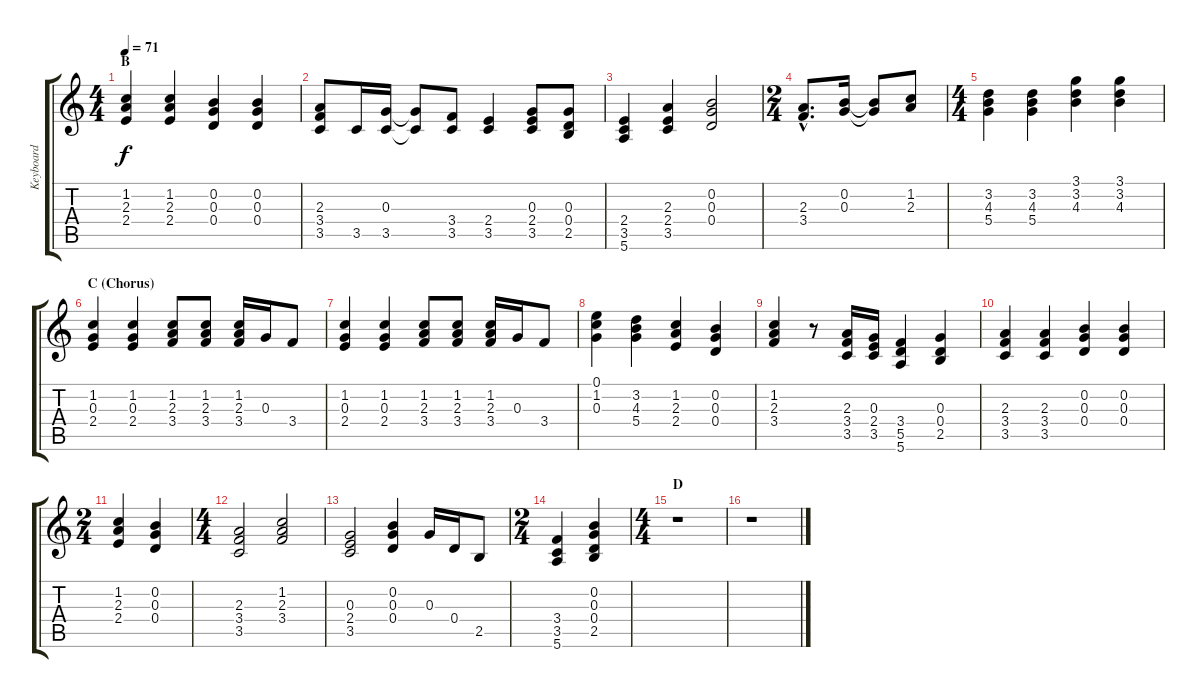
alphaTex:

\track ("Keyboard" "Keyboard") {instrument synthstrings1}
\staff {score tabs}
\tuning (E5 B4 G4 D4 A3 E3) {hide}
\ts (4 4)
\section ("" "B")
\tempo 71
\clef g2
\ks c
(1.2 2.3 2.4).4{dy f} (1.2 2.3 2.4).4 (0.2 0.3 0.4).4 (0.2 0.3 0.4).4 |
(2.3 3.4 3.5).8 3.5.16 (0.3 3.5).16 (0.3{t} 3.5{t}).8 (3.4 3.5).8 (2.4 3.5).4 (0.3 2.4 3.5).8 (0.3 0.4 2.5).8 |
(2.4 3.5 5.6).4 (2.3 2.4 3.5).4 (0.2 0.3 0.4).2 |
\ts (2 4)
(2.3{hac} 3.4{hac}).8{d} (0.2 0.3).16 (0.2{t} 0.3{t}).8 (1.2 2.3).8 |
\ts (4 4)
(3.2 4.3 5.4).4 (3.2 4.3 5.4).4 (3.1 3.2 4.3).4 (3.1 3.2 4.3).4 |
\section ("" "C (Chorus)")
(1.2 0.3 2.4).4 (1.2 0.3 2.4).4 (1.2 2.3 3.4).8 (1.2 2.3 3.4).8 (1.2 2.3 3.4).16 0.3.16 3.4.8 |
(1.2 0.3 2.4).4 (1.2 0.3 2.4).4 (1.2 2.3 3.4).8 (1.2 2.3 3.4).8 (1.2 2.3 3.4).16 0.3.16 3.4.8 |
(0.1 1.2 0.3).4 (3.2 4.3 5.4).4 (1.2 2.3 2.4).4 (0.2 0.3 0.4).4 |
(1.2 2.3 3.4).4 r.8 (2.3 3.4 3.5).16 (0.3 2.4 3.5).16 (3.4 5.5 5.6).4 (0.3 0.4 2.5).4 |
(2.3 3.4 3.5).4 (2.3 3.4 3.5).4 (0.2 0.3 0.4).4 (0.2 0.3 0.4).4 |
\ts (2 4)
(1.2 2.3 2.4).4 (0.2 0.3 0.4).4 |
\ts (4 4)
(2.3 3.4 3.5).2 (1.2 2.3 3.4).2 |
(0.3 2.4 3.5).2 (0.2 0.3 0.4).4 0.3.16 0.4.16 2.5.8 |
\ts (2 4)
(3.4 3.5 5.6).4 (0.2 0.3 0.4 2.5).4 |
\ts (4 4)
\section ("" "D")
r.1 |
r.1
